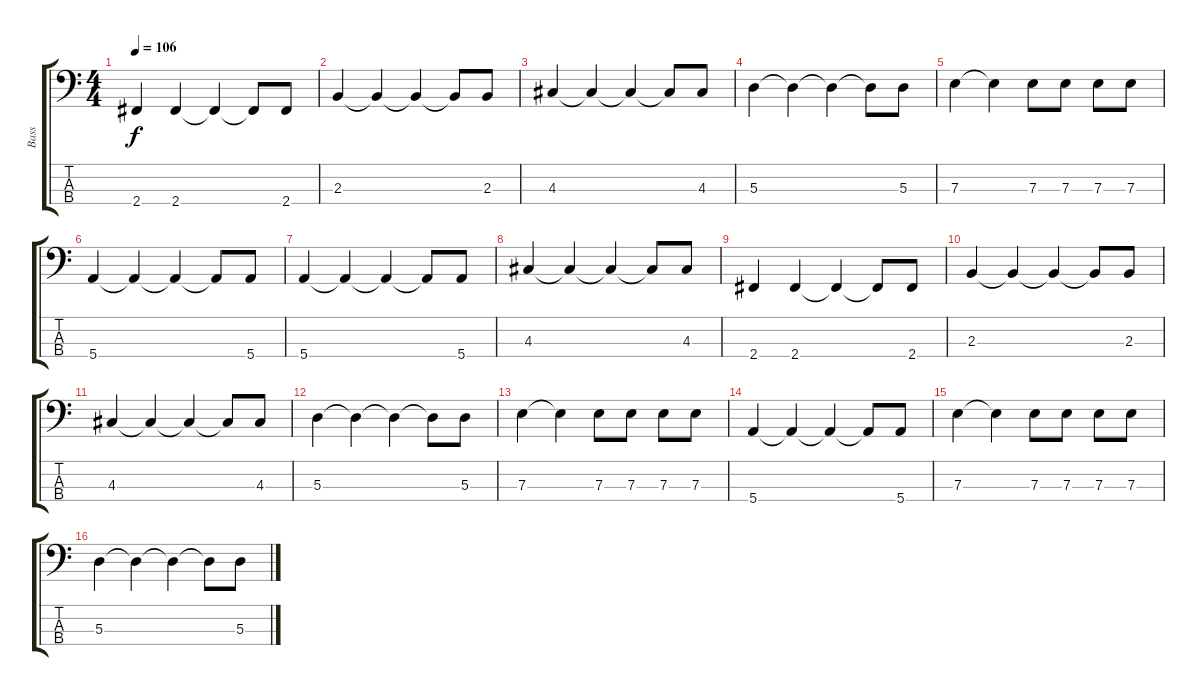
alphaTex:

\track ("Bass" "Bass") {instrument electricbassfinger}
\staff {score tabs}
\tuning (G2 D2 A1 E1) {hide}
\ts (4 4)
\tempo 106
\clef f4
\ks c
2.4.4{dy f} 2.4.4 2.4{t}.4 2.4{t}.8 2.4.8 |
2.3.4 2.3{t}.4 2.3{t}.4 2.3{t}.8 2.3.8 |
4.3.4 4.3{t}.4 4.3{t}.4 4.3{t}.8 4.3.8 |
5.3.4 5.3{t}.4 5.3{t}.4 5.3{t}.8 5.3.8 |
7.3.4 7.3{t}.4 7.3.8 7.3.8 7.3.8 7.3.8 |
5.4.4 5.4{t}.4 5.4{t}.4 5.4{t}.8 5.4.8 |
5.4.4 5.4{t}.4 5.4{t}.4 5.4{t}.8 5.4.8 |
4.3.4 4.3{t}.4 4.3{t}.4 4.3{t}.8 4.3.8 |
2.4.4 2.4.4 2.4{t}.4 2.4{t}.8 2.4.8 |
2.3.4 2.3{t}.4 2.3{t}.4 2.3{t}.8 2.3.8 |
4.3.4 4.3{t}.4 4.3{t}.4 4.3{t}.8 4.3.8 |
5.3.4 5.3{t}.4 5.3{t}.4 5.3{t}.8 5.3.8 |
7.3.4 7.3{t}.4 7.3.8 7.3.8{txt ""} 7.3.8 7.3.8 |
5.4.4 5.4{t}.4 5.4{t}.4 5.4{t}.8 5.4.8 |
7.3.4 7.3{t}.4 7.3.8 7.3.8 7.3.8 7.3.8 |
5.3.4 5.3{t}.4 5.3{t}.4 5.3{t}.8 5.3.8
